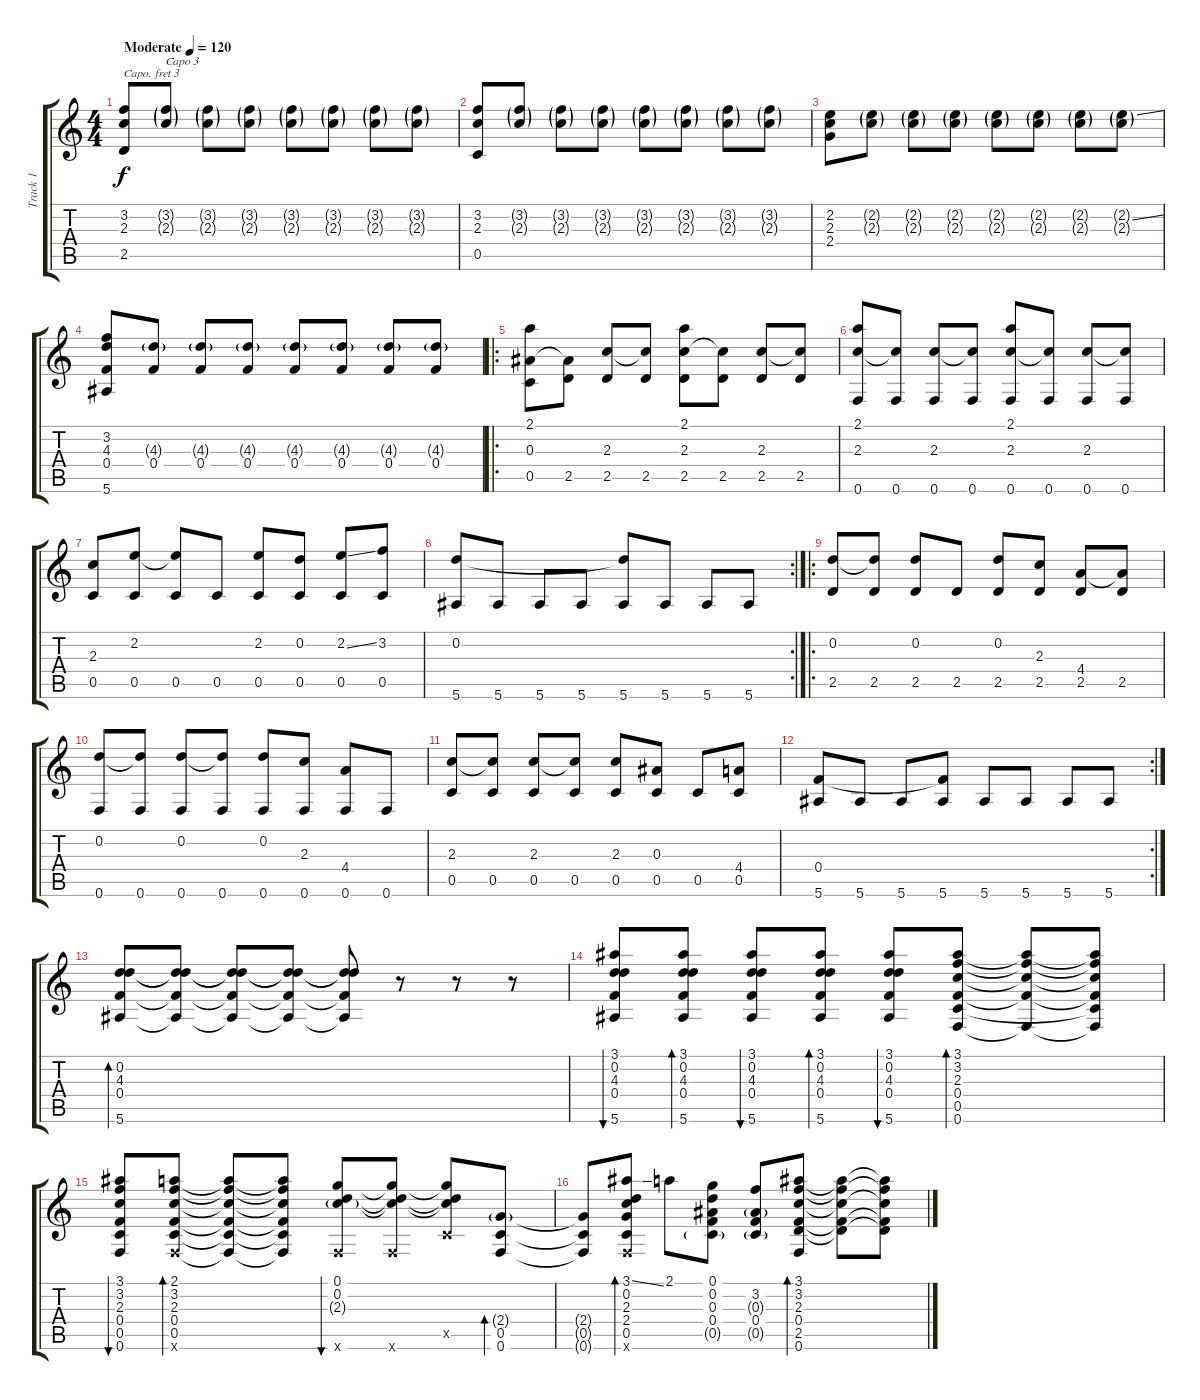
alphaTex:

\track ("Track 1" "Track 1") {instrument acousticguitarsteel}
\staff {score tabs}
\capo 3
\tuning (E4 B3 G3 D3 A2 D2) {hide}
\ts (4 4)
\tempo (120 "Moderate")
\clef g2
\ks c
(3.2 2.3 2.5).8{dy f instrument acousticguitarsteel} (3.2{g} 2.3{g}).8{txt "Capo 3"} (3.2{g} 2.3{g}).8 (3.2{g} 2.3{g}).8 (3.2{g} 2.3{g}).8 (3.2{g} 2.3{g}).8 (3.2{g} 2.3{g}).8 (3.2{g} 2.3{g}).8 |
(3.2 2.3 0.5).8 (3.2{g} 2.3{g}).8 (3.2{g} 2.3{g}).8 (3.2{g} 2.3{g}).8 (3.2{g} 2.3{g}).8 (3.2{g} 2.3{g}).8 (3.2{g} 2.3{g}).8 (3.2{g} 2.3{g}).8 |
(2.2 2.3 2.4).8 (2.2{g} 2.3{g}).8 (2.2{g} 2.3{g}).8 (2.2{g} 2.3{g}).8 (2.2{g} 2.3{g}).8 (2.2{g} 2.3{g}).8 (2.2{g} 2.3{g}).8 (2.2{ss g} 2.3{g}).8 |
(3.2 4.3 0.4 5.6).8 (4.3{g} 0.4).8 (4.3{g} 0.4).8 (4.3{g} 0.4).8 (4.3{g} 0.4).8 (4.3{g} 0.4).8 (4.3{g} 0.4).8 (4.3{g} 0.4).8 |
\ro
(2.1 0.3 0.5).8 (0.3{t} 2.5).8 (2.3 2.5).8 (2.3{t} 2.5).8 (2.1 2.3 2.5).8 (2.3{t} 2.5).8 (2.3 2.5).8 (2.3{t} 2.5).8 |
(2.1 2.3 0.6).8 (2.3{t} 0.6).8 (2.3 0.6).8 (2.3{t} 0.6).8 (2.1 2.3 0.6).8 (2.3{t} 0.6).8 (2.3 0.6).8 (2.3{t} 0.6).8 |
(2.3 0.5).8 (2.2 0.5).8 (2.2{t} 0.5).8 0.5.8 (2.2 0.5).8 (0.2 0.5).8 (2.2{ss} 0.5).8 (3.2 0.5).8 |
\rc 2
(0.2 5.6).8 5.6.8 5.6.8 5.6.8 (0.2{t} 5.6).8 5.6.8 5.6.8 5.6.8 |
\ro
(0.2 2.5).8 (0.2{t} 2.5).8 (0.2 2.5).8 2.5.8 (0.2 2.5).8 (2.3 2.5).8 (4.4 2.5).8 (4.4{t} 2.5).8 |
(0.2 0.6).8 (0.2{t} 0.6).8 (0.2 0.6).8 (0.2{t} 0.6).8 (0.2 0.6).8 (2.3 0.6).8 (4.4 0.6).8 0.6.8 |
(2.3 0.5).8 (2.3{t} 0.5).8 (2.3 0.5).8 (2.3{t} 0.5).8 (2.3 0.5).8 (0.3 0.5).8 0.5.8 (4.4 0.5).8 |
\rc 2
(0.4 5.6).8 5.6.8 5.6.8 (0.4{t} 5.6).8 5.6.8 5.6.8 5.6.8 5.6.8 |
(0.2 4.3 0.4 5.6).8{bd 480} (0.2{t} 4.3{t} 0.4{t} 5.6{t}).8 (0.2{t} 4.3{t} 0.4{t} 5.6{t}).8 (0.2{t} 4.3{t} 0.4{t} 5.6{t}).8 (0.2{t} 4.3{t} 0.4{t} 5.6{t}).8 r.8 r.8 r.8 |
(3.1 0.2 4.3 0.4 5.6).8{bu 120} (3.1 0.2 4.3 0.4 5.6).8{bd 120} (3.1 0.2 4.3 0.4 5.6).8{bu 120} (3.1 0.2 4.3 0.4 5.6).8{bd 120} (3.1 0.2 4.3 0.4 5.6).8{bu 120} (3.1 3.2 2.3 0.4 0.5 0.6).8{bd 480} (3.1{t} 3.2{t} 2.3{t} 0.4{t} 0.6{t}).8 (3.1{t} 3.2{t} 2.3{t} 0.4{t} 0.5{t} 0.6{t}).8 |
(3.1 3.2 2.3 0.4 0.5 0.6).8{bu 30} (2.1 3.2 2.3 0.4 0.5 0.6{x}).8{bd 120} (2.1{t} 3.2{t} 2.3{t} 0.4{t} 0.5{t} 0.6{t}).8 (2.1{t} 3.2{t} 2.3{t} 0.4{t} 0.5{t} 0.6{t}).8 (0.1 0.2 2.3{g} 0.6{x}).8{bu 120} (0.1{t} 0.2{t} 2.3{t} 0.6{x}).8 (0.1{t} 0.2{t} 2.3{t} 0.5{x}).8 (2.4{g} 0.5 0.6).8{bd 120} |
(2.4{t} 0.5{t} 0.6{t}).8 (3.1{ss} 0.2 2.3 2.4 0.5 0.6{x}).8{bd 120} 2.1.8 (0.1 0.2 0.3 0.4 0.5{g}).8 (3.2 0.3{g} 0.4 0.5{g}).8 (3.1 3.2 2.3 0.4 2.5 0.6).8{bd 120} (3.1{t} 3.2{t} 2.3{t} 0.4{t} 2.5{t}).8 (3.1{t} 3.2{t} 2.3{t} 0.4{t} 2.5{t}).8
